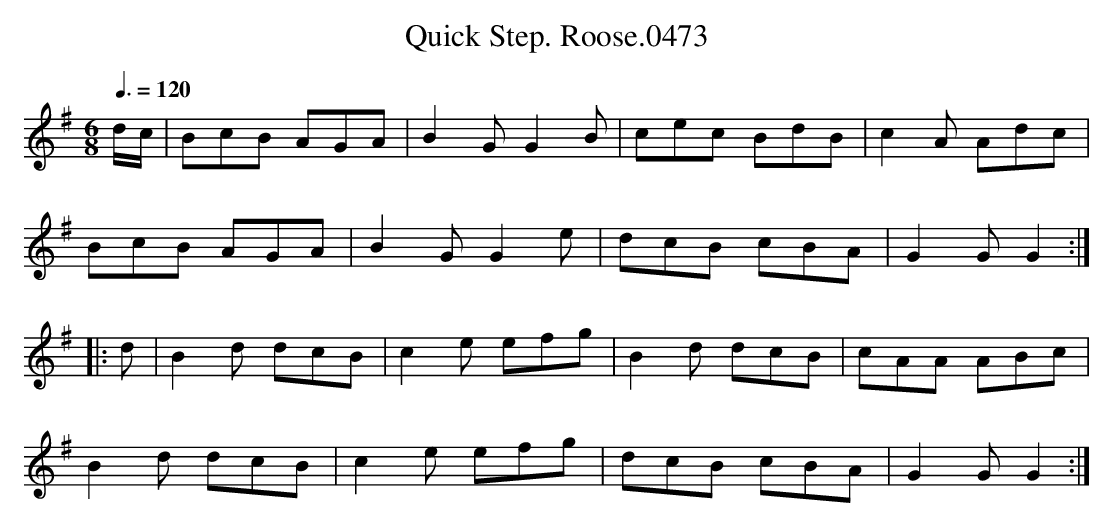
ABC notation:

X:1
T:Quick Step. Roose.0473
M:6/8
L:1/8
Q:3/8=120
K:G
d/c/ | BcB AGA | B2G G2B | cec BdB | c2A Adc |
BcB AGA | B2G G2e | dcB cBA | G2G G2:|
|: d | B2d dcB | c2e efg | B2d dcB | cAA ABc |
B2d dcB | c2e efg | dcB cBA | G2G G2:|
